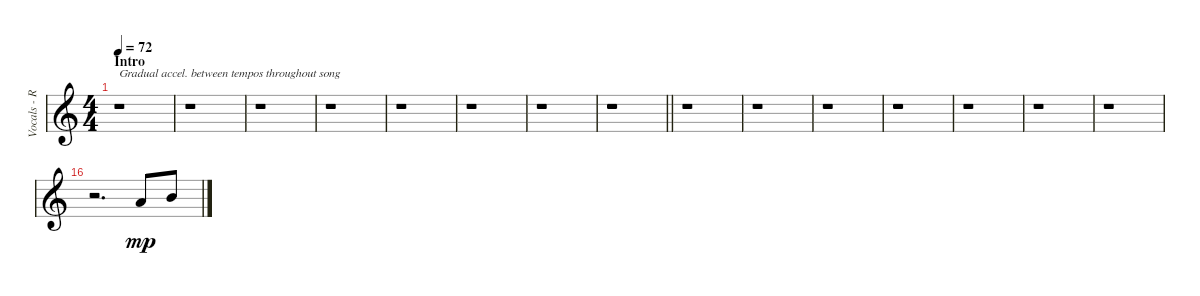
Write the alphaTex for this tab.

\defaultSystemsLayout 4
\bracketExtendMode nobrackets
\defaultBarNumberDisplay FirstOfSystem
\track ("Vocals - R. Plant" "Vocals - R") {instrument acousticgrandpiano}
\staff {score}
\tuning (E4 B3 G3 D3 A2 E2)
\ts (4 4)
\beaming (8 2 2 2 2)
\section ("" "Intro")
\tempo 72
\clef g2
\scale
1.11349
\ks aminor
r.1{txt "Gradual accel. between tempos throughout song" dy mp instrument acousticgrandpiano} |
\scale
0.943253 r.1 |
\scale
0.943253 r.1 |
\scale
1.05296 r.1 |
\scale
0.973518 r.1 |
\scale
0.973518 r.1 |
\scale
1.05296 r.1 |
\scale
0.973518
\barLineRight lightlight
r.1 |
\scale
0.973518 r.1 |
\scale
1.05296 r.1 |
\scale
0.973518 r.1 |
\scale
0.973518 r.1 |
\scale
1.05296 r.1 |
\scale
0.973518 r.1 |
\scale
0.973518 r.1 |
\scale
1.05296 r.2{d} 5.1.8 7.1.8
